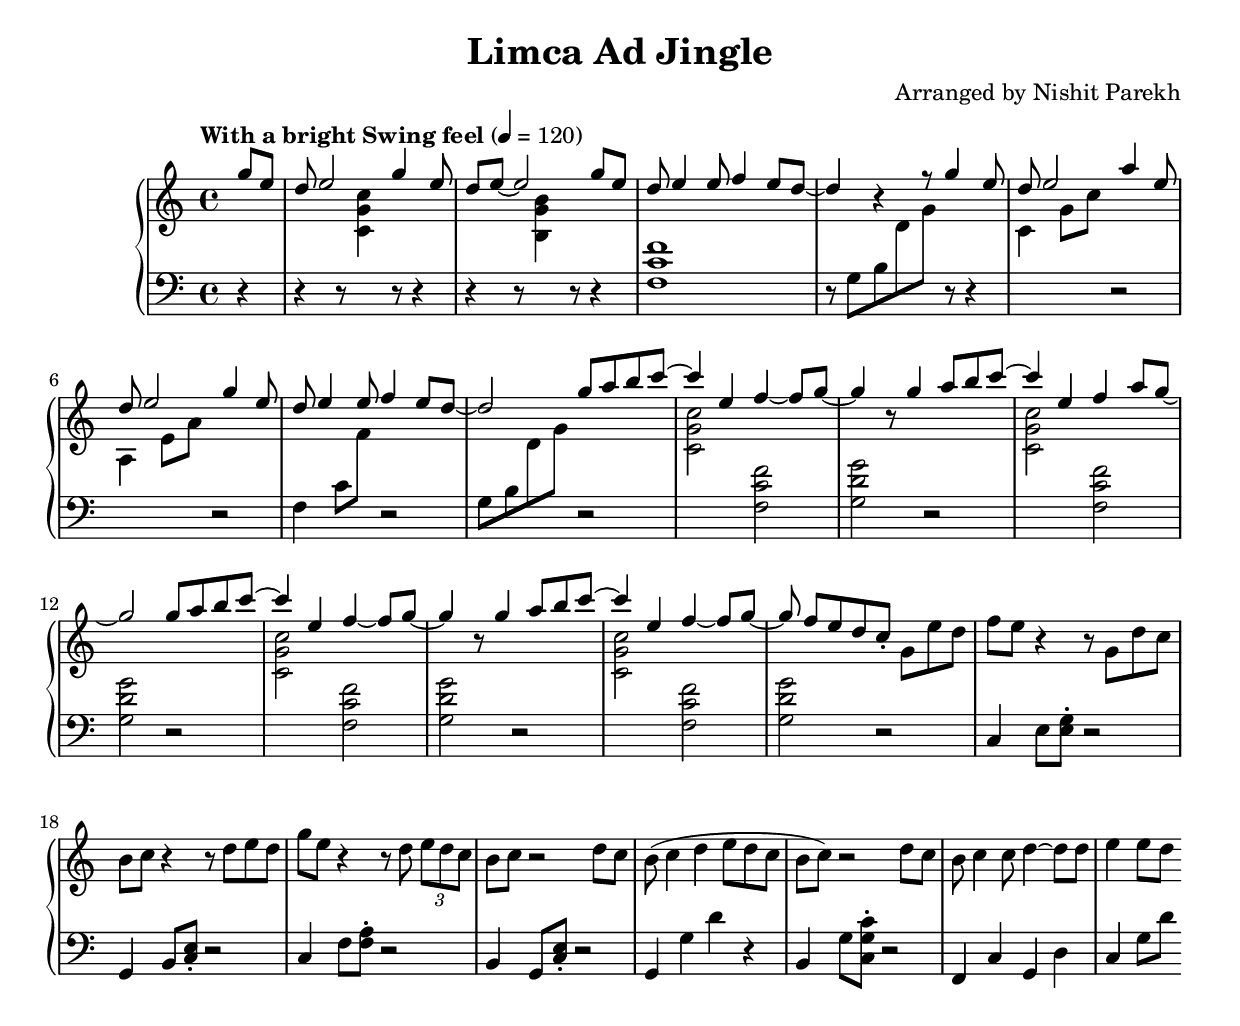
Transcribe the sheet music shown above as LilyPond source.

\version "2.19.82"

\header{
 title = "Limca Ad Jingle"
 composer = "Arranged by Nishit Parekh"
}



% ------------------------------------------------------------------------------
% MACROS
% ------------------------------------------------------------------------------
macroStaffUp = \change Staff	= "up"
macroStaffDn = \change Staff	= "down"

macroOnceStemUp = \once \stemUp
macroOnceStemDn = \once \stemDown





% ------------------------------------------------------------------------------
% NOTES
% ------------------------------------------------------------------------------

% ====================
% Intro
% ====================

rhIntro = {
  \partial 4
  \stemUp
  g'8 e8 |
  d8 e2 g4 e8 |
  d8 e8~ e2 g8 e8 |
  d8 e4 e8 f4 e8 d8~ |
  d4 r4 r8 g4 e8 |
  d8 e2 a4 e8 |
  d8 e2 g4 e8 |
  d8 e4 e8 f4 e8 d8~|
  d2
  \stemNeutral
}

lhIntro = {
  \partial 4
  \stemDown
  r4 |
  r4 r8 \macroStaffUp <c g' c>4 \macroStaffDn r8 r4 |
  r4 r8 \macroStaffUp <b g' b>4 \macroStaffDn r8 r4 |
  <f c' f>1 |
  r8 g8_[ b8 \macroStaffUp d8 g8] \macroStaffDn r8 r4 |
  \macroStaffUp c,4 g'8 c8 \macroStaffDn r2 |
  \macroStaffUp a,4 e'8 a8 \macroStaffDn r2 |
  f,4 c'8 \macroStaffUp f8 \macroStaffDn r2 |
  g,8_[ b8 \macroStaffUp d8 g8] \macroStaffDn
  \stemNeutral
}



% ====================
% Chorus 1
% ====================

rhChorusOne = {
  \stemUp
  g8 a8 b8 \tieUp c8~ |
  c4 \tieNeutral e,4 f4~ f8 g8~ |
  g4 r8 g4 a8 b8 \tieUp c8~ |
  c4 \tieNeutral e,4 f4~ a8 g8~ |
  g2 g8 a8 b8 \tieUp c8~ |
  c4 \tieNeutral e,4 f4~ f8 g8~ |
  g4 r8 g4 a8 b8 \tieUp c8~ |
  c4 \tieNeutral e,4 f4~ f8 g8~ |
  g8 f8[ e8 d8 c8]\staccato \stemNeutral
}

lhChorusOne = {
  \stemDown
  r2 |
  \macroStaffUp <c, g' c>2 \macroStaffDn <f, c' f>2 |
  <g d' g>2 r2 |
  \macroStaffUp <c g' c>2 \macroStaffDn <f, c' f>2 |
  <g d' g>2 r2 |
  \macroStaffUp <c g' c>2 \macroStaffDn <f, c' f>2 |
  <g d' g>2 r2 |
  \macroStaffUp <c g' c>2 \macroStaffDn <f, c' f>2 |
  <g d' g>2
  \stemNeutral
}


% ====================
% Verse 1
% ====================

rhVerseOne = {
  g8[ e'8 d8] |
  f8 e8 r4 r8 g,8 d'8 c8 |
  b8 c8 r4 r8 d8 e8 d8 |
  g8 e8 r4 r8 d8 \tuplet 3/2 {e8 d c} |
  b8 c8 r2 d8 c8 |
  b8( c4 d4 e8 d8 c8 |
  b8 c8) r2 d8 c8 |
  b8 c4 c8 d4~ d8 d8 |
  e4 e8 d8
}

lhVerseOne = {
  r2 |
  c,4 e8 <e g>8\staccato r2 |
  g,4 b8 <c e>8\staccato r2 |
  c4 f8 <f a>8\staccato r2 |
  b,4 g8 <c e>8\staccato r2 |
  g4 g'4 d'4 r4 |
  b,4 g'8 <c, g' c>8\staccato r2 |
  f,4 c'4 g4 d'4 |
  c4 g'8 d'8
}

\score{
  \new PianoStaff <<
    \new Staff = "up" {
      <<
      \tempo "With a bright Swing feel" 4 = 120
      \clef treble
      \key c \major
      \time 4/4

      \relative c'' {
        \rhIntro
        \rhChorusOne
        \rhVerseOne
      }

      >>
    }

    \new Staff = "down" {
      \clef bass
      \key c \major
      \time 4/4

      \relative c' {
        \lhIntro
        \lhChorusOne
        \lhVerseOne
      }
    }
  >>
}